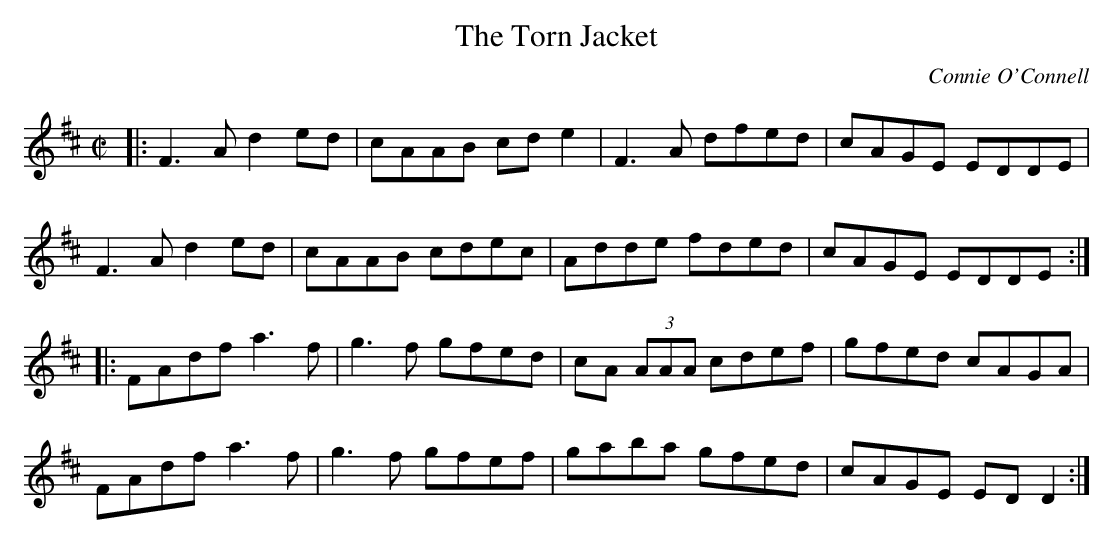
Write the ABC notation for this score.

X:1
T:The Torn Jacket
C:Connie O'Connell
M:C|
K:D
|:F3A d2ed|cAAB cde2|F3A dfed|cAGE EDDE|
F3A d2ed|cAAB cdec|Adde fded|cAGE EDDE:|
|:FAdf a3f|g3f gfed|cA (3AAA cdef|gfed cAGA|
FAdf a3f|g3f gfef|gaba gfed|cAGE EDD2:|
